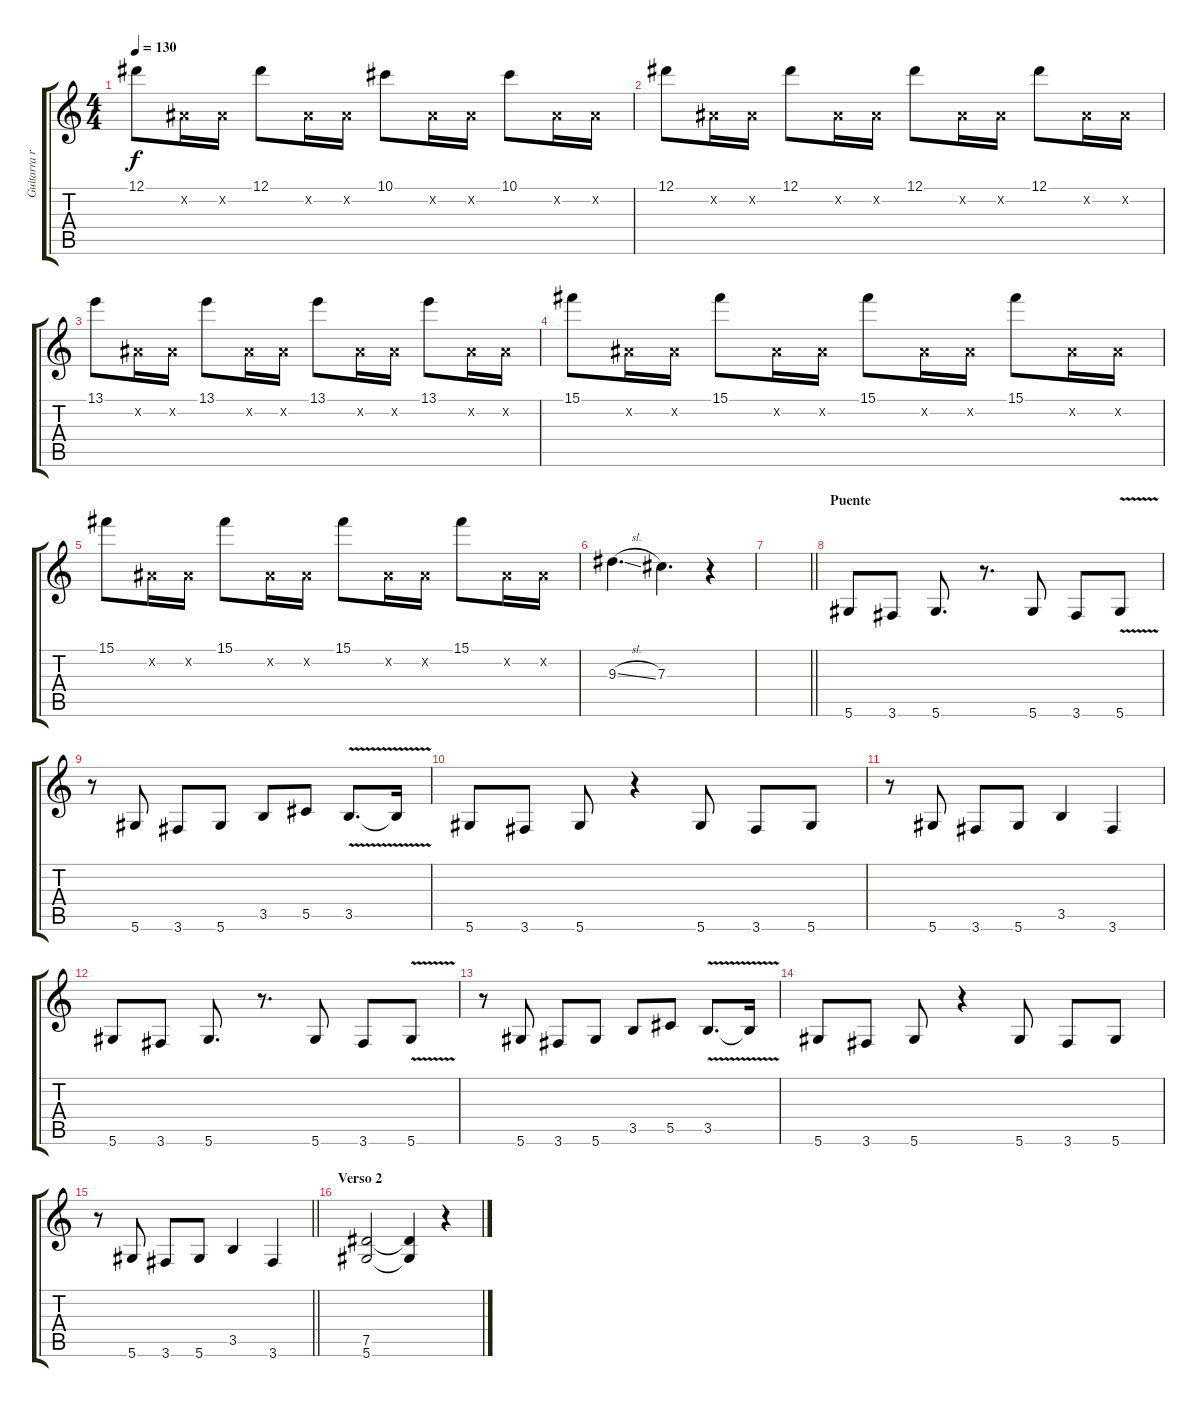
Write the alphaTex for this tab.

\track ("Guitarra ritm. 2 (W. Giardino)" "Guitarra r") {instrument distortionguitar}
\staff {score tabs}
\tuning (Eb4 Bb3 Gb3 Db3 Ab2 Eb2) {hide}
\ts (4 4)
\tempo 130
\clef g2
\ks c
12.1.8{dy f} 0.2{x}.16 0.2{x}.16 12.1.8 0.2{x}.16 0.2{x}.16 10.1.8 0.2{x}.16 0.2{x}.16 10.1.8 0.2{x}.16 0.2{x}.16 |
12.1.8 0.2{x}.16 0.2{x}.16 12.1.8 0.2{x}.16 0.2{x}.16 12.1.8 0.2{x}.16 0.2{x}.16 12.1.8 0.2{x}.16 0.2{x}.16 |
13.1.8 0.2{x}.16 0.2{x}.16 13.1.8 0.2{x}.16 0.2{x}.16 13.1.8 0.2{x}.16 0.2{x}.16 13.1.8 0.2{x}.16 0.2{x}.16 |
15.1.8 0.2{x}.16 0.2{x}.16 15.1.8 0.2{x}.16 0.2{x}.16 15.1.8 0.2{x}.16 0.2{x}.16 15.1.8 0.2{x}.16 0.2{x}.16 |
15.1.8 0.2{x}.16 0.2{x}.16 15.1.8 0.2{x}.16 0.2{x}.16 15.1.8 0.2{x}.16 0.2{x}.16 15.1.8 0.2{x}.16 0.2{x}.16 |
9.3{sl}.4{d} 7.3.4{d} r.4 |
\barLineRight lightlight
|
\section ("" "Puente")
5.6.8{volume 13} 3.6.8 5.6.8{d} r.8{d} 5.6.8 3.6.8 5.6{v}.8 |
r.8 5.6.8 3.6.8 5.6.8 3.5.8 5.5.8 3.5{v}.8{d} 3.5{t}.16 |
5.6.8 3.6.8 5.6.8 r.4 5.6.8 3.6.8 5.6.8 |
r.8 5.6.8 3.6.8 5.6.8 3.5.4 3.6.4 |
5.6.8{volume 13} 3.6.8 5.6.8{d} r.8{d} 5.6.8 3.6.8 5.6{v}.8 |
r.8 5.6.8 3.6.8 5.6.8 3.5.8 5.5.8 3.5{v}.8{d} 3.5{t}.16 |
5.6.8 3.6.8 5.6.8 r.4 5.6.8 3.6.8 5.6.8 |
\barLineRight lightlight
r.8 5.6.8 3.6.8 5.6.8 3.5.4 3.6.4 |
\section ("" "Verso 2")
(7.5 5.6).2 (7.5{t} 5.6{t}).4 r.4
